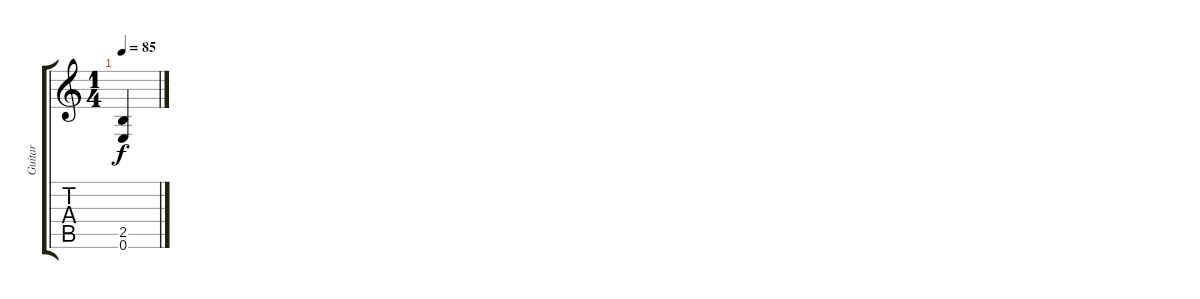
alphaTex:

\track ("Guitar" "Guitar") {instrument distortionguitar}
\staff {score tabs}
\tuning (E4 B3 G3 D3 A2 E2) {hide}
\ts (1 4)
\tempo 85
\clef g2
\ks c
(2.5 0.6).4{dy f}
